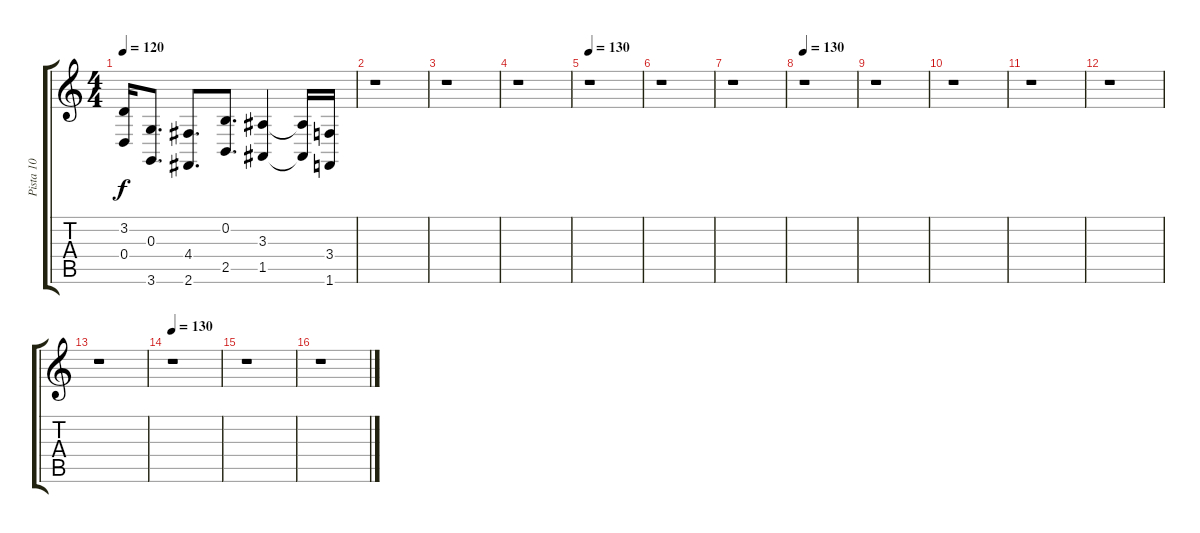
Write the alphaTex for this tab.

\track ("Pista 10" "Pista 10") {instrument choiraahs}
\staff {score tabs}
\tuning (E4 B3 G3 D3 A2 E2) {hide}
\ts (4 4)
\tempo 120
\clef g2
\ks c
(3.2{t} 0.4{t}).16{dy f} (0.3 3.6).8{d} (4.4 2.6).8{d} (0.2 2.5).8{d} (3.3 1.5).4 (3.3{t} 1.5{t}).16 (3.4 1.6).16 |
r.1 |
r.1 |
r.1 |
\tempo 130
r.1 |
r.1 |
r.1 |
\tempo 130
r.1 |
r.1 |
r.1 |
r.1 |
r.1 |
r.1 |
\tempo 130
r.1 |
r.1 |
r.1
